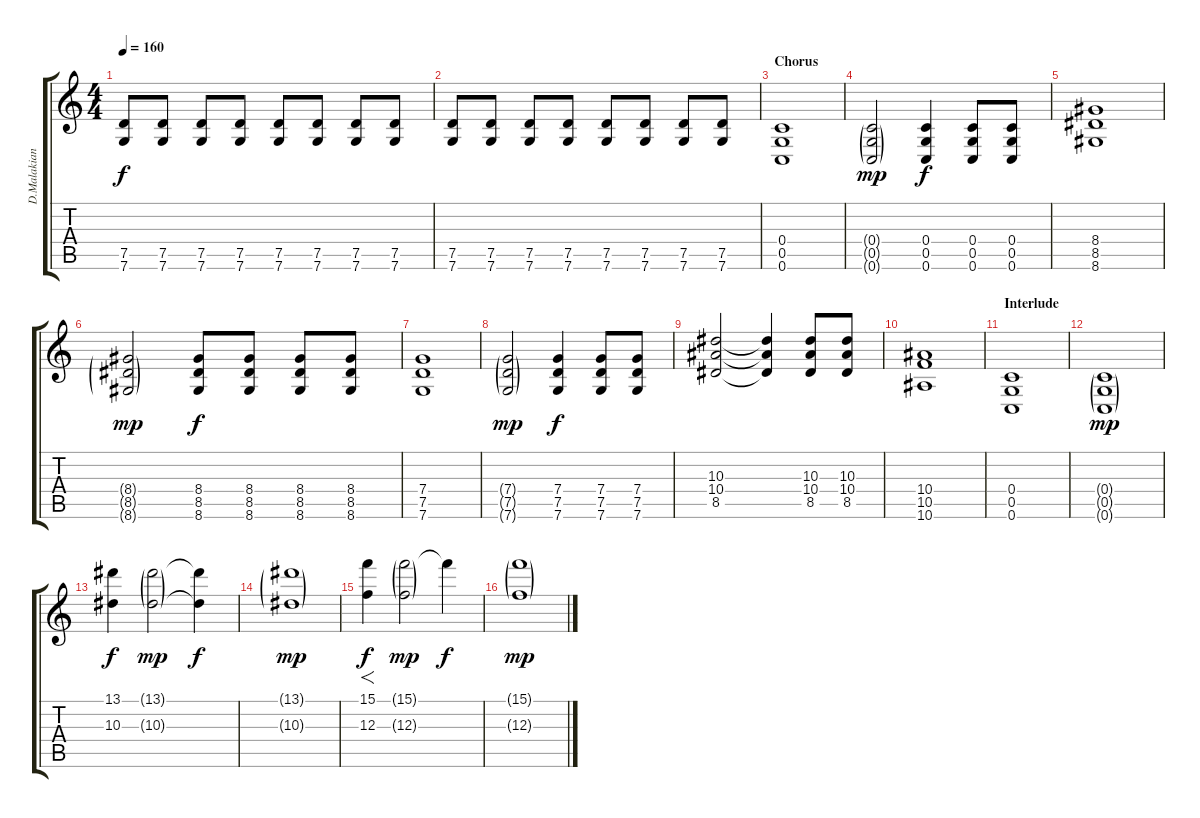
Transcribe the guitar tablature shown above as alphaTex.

\track ("D.Malakian" "D.Malakian") {instrument distortionguitar}
\staff {score tabs}
\tuning (D4 A3 F3 C3 G2 C2) {hide}
\ts (4 4)
\tempo 160
\clef g2
\ks c
(7.5 7.6).8{dy f} (7.5 7.6).8 (7.5 7.6).8 (7.5 7.6).8 (7.5 7.6).8 (7.5 7.6).8 (7.5 7.6).8 (7.5 7.6).8 |
(7.5 7.6).8 (7.5 7.6).8 (7.5 7.6).8 (7.5 7.6).8 (7.5 7.6).8 (7.5 7.6).8 (7.5 7.6).8 (7.5 7.6).8 |
\section ("" "Chorus")
(0.4 0.5 0.6).1 |
(0.4{g} 0.5{g} 0.6{g}).2{dy mp} (0.4 0.5 0.6).4{dy f} (0.4 0.5 0.6).8 (0.4 0.5 0.6).8 |
(8.4 8.5 8.6).1 |
(8.4{g} 8.5{g} 8.6{g}).2{dy mp} (8.4 8.5 8.6).8{dy f} (8.4 8.5 8.6).8 (8.4 8.5 8.6).8 (8.4 8.5 8.6).8 |
(7.4 7.5 7.6).1 |
(7.4{g} 7.5{g} 7.6{g}).2{dy mp} (7.4 7.5 7.6).4{dy f} (7.4 7.5 7.6).8 (7.4 7.5 7.6).8 |
(10.3 10.4 8.5).2 (10.3{t} 10.4{t} 8.5{t}).4 (10.3 10.4 8.5).8 (10.3 10.4 8.5).8 |
(10.4 10.5 10.6).1 |
\section ("" "Interlude")
(0.4 0.5 0.6).1 |
(0.4{g} 0.5{g} 0.6{g}).1{dy mp} |
(13.1 10.3).4{dy f} (13.1{g} 10.3{g}).2{dy mp} (13.1{t} 10.3{t}).4{dy f} |
(13.1{g} 10.3{g}).1{dy mp} |
(15.1 12.3).4{f dy f} (15.1{g} 12.3{g}).2{dy mp} 15.1{t}.4{dy f} |
(15.1{g} 12.3{g}).1{dy mp}
